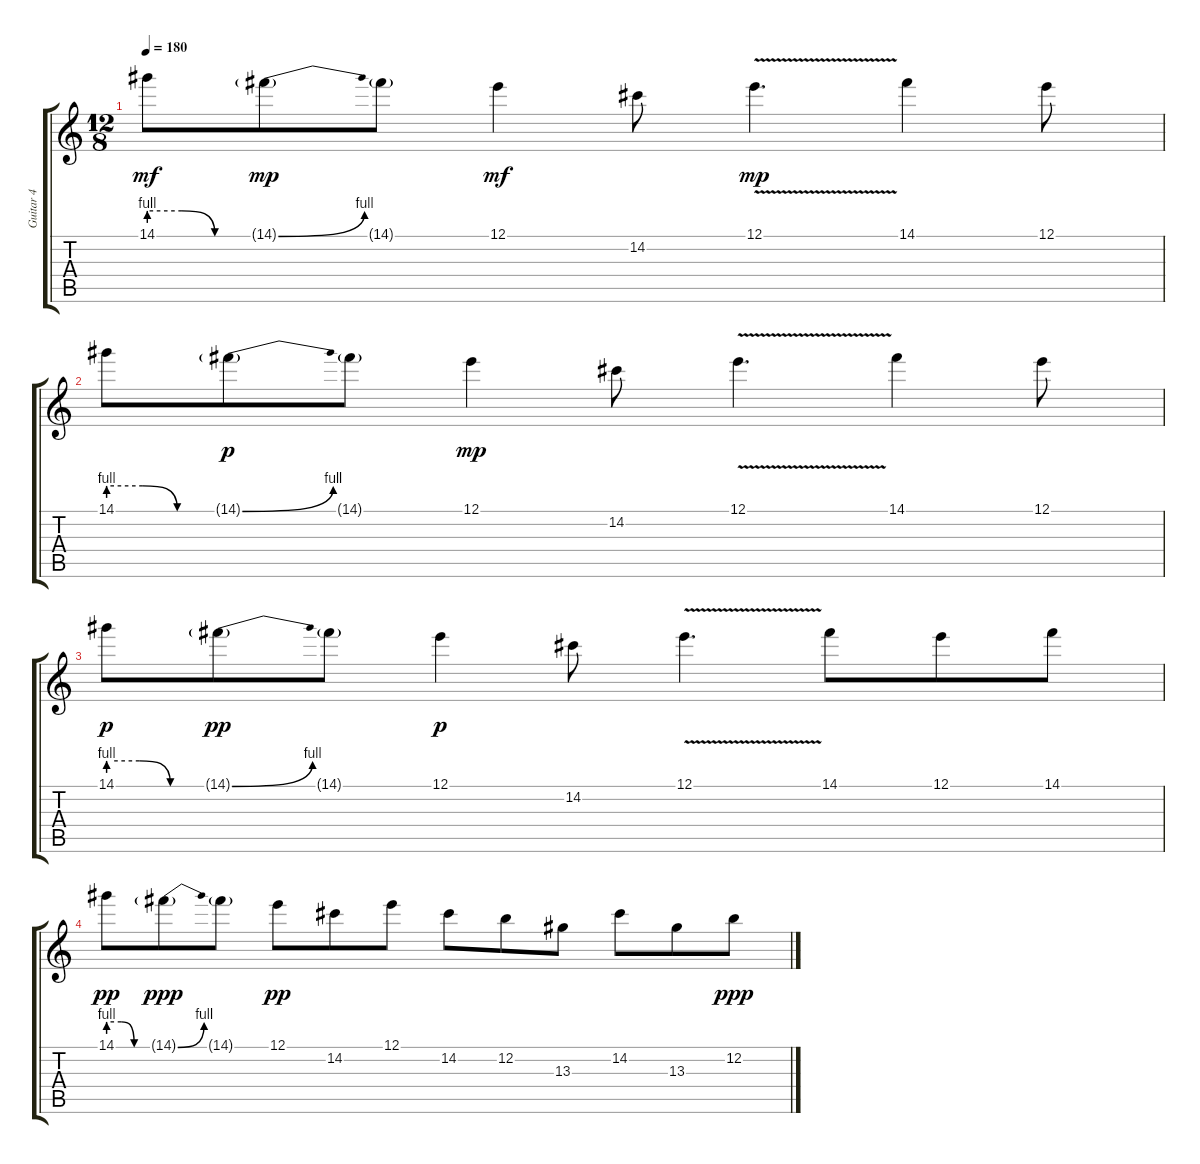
\track ("Guitar 4" "Guitar 4") {instrument distortionguitar}
\staff {score tabs}
\tuning (E4 B3 G3 D3 A2 E2) {hide}
\ts (12 8)
\tempo 180
\clef g2
\ks c
14.1{be (custom 0 4 20 4 40 0 60 0)}.8{dy mf} 14.1{be (bend 0 0 60 4) g}.8{dy mp} 14.1{g}.8 12.1.4{dy mf} 14.2.8 12.1{v}.4{d dy mp} 14.1.4 12.1.8 |
14.1{be (custom 0 4 20 4 40 0 60 0)}.8 14.1{be (bend 0 0 60 4) g}.8{dy p} 14.1{g}.8 12.1.4{dy mp} 14.2.8 12.1{v}.4{d} 14.1.4 12.1.8 |
14.1{be (custom 0 4 20 4 40 0 60 0)}.8{dy p} 14.1{be (bend 0 0 60 4) g}.8{dy pp} 14.1{g}.8 12.1.4{dy p} 14.2.8 12.1{v}.4{d} 14.1.8 12.1.8 14.1.8 |
14.1{be (custom 0 4 20 4 40 0 60 0)}.8{dy pp} 14.1{be (bend 0 0 60 4) g}.8{dy ppp} 14.1{g}.8 12.1.8{dy pp} 14.2.8 12.1.8 14.2.8 12.2.8 13.3.8 14.2.8 13.3.8 12.2.8{dy ppp}
